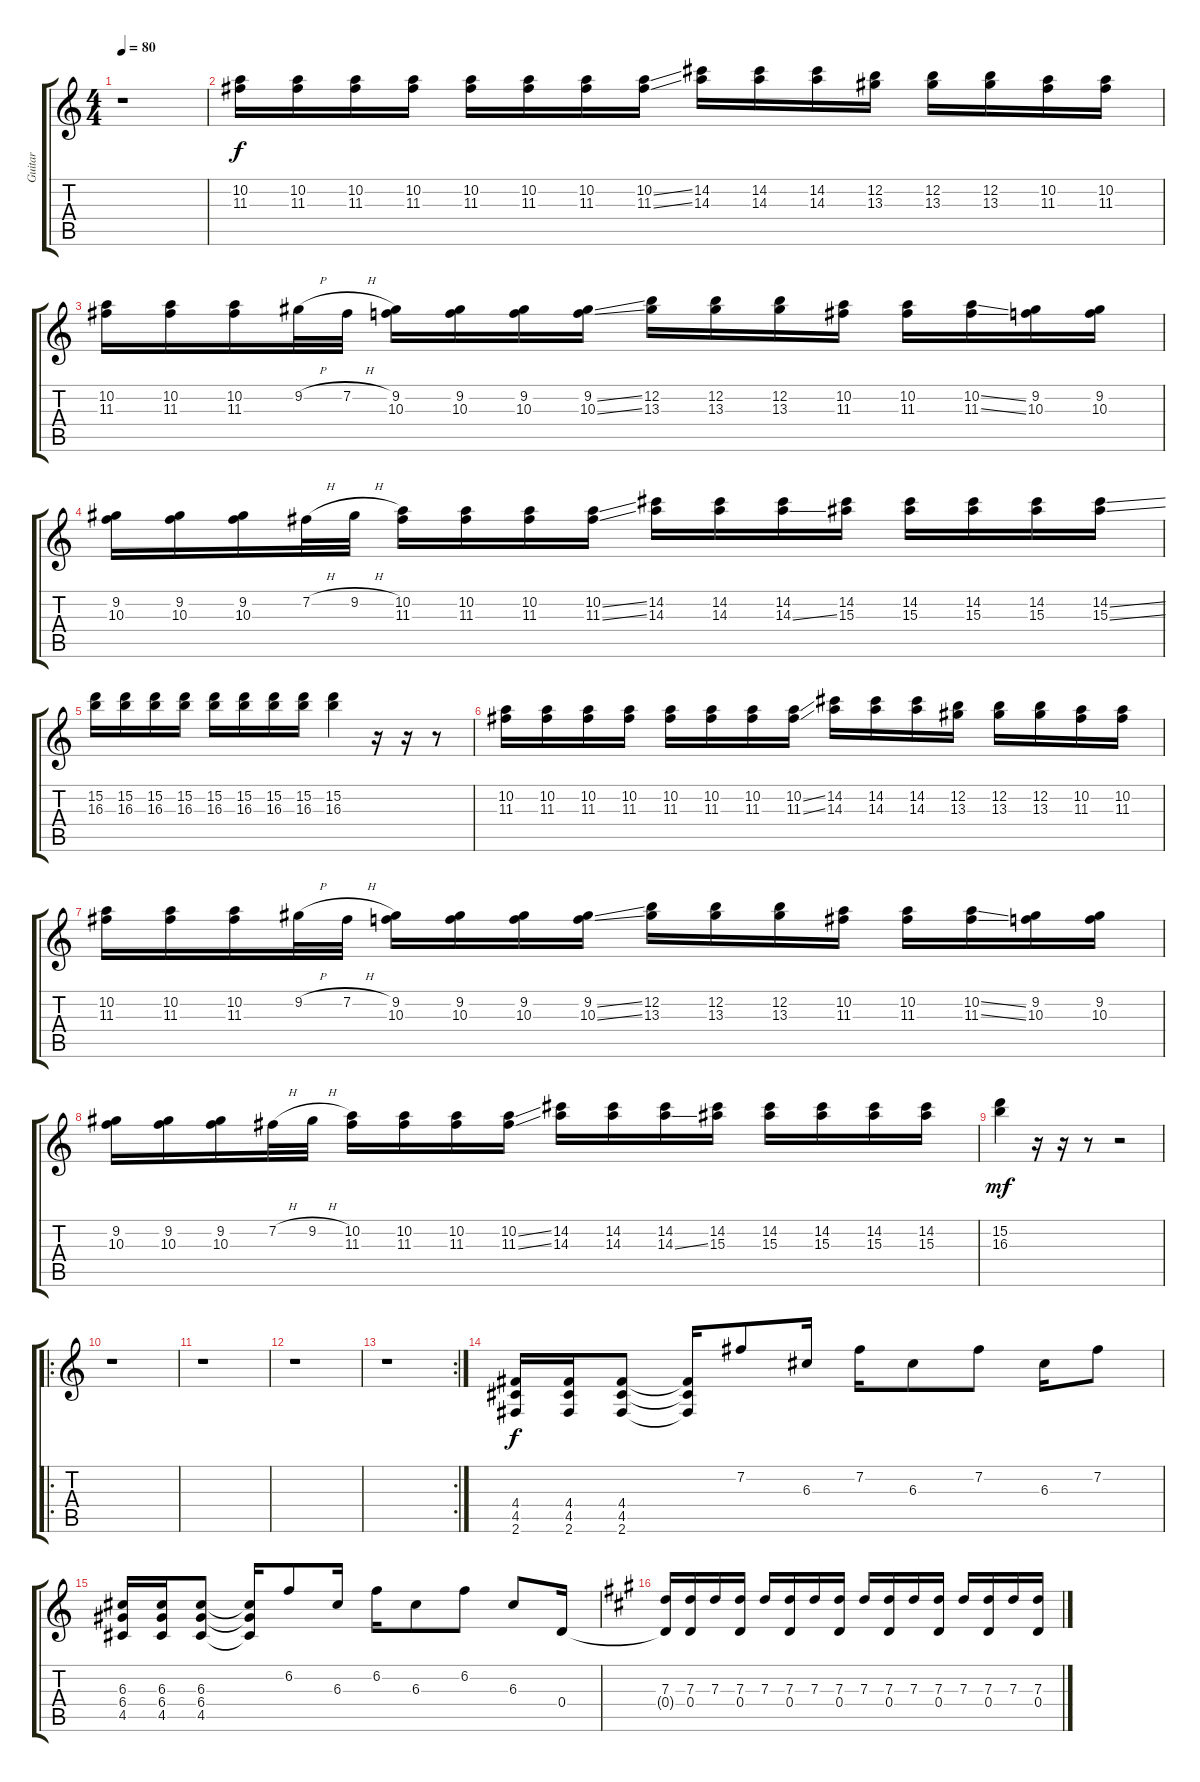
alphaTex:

\track ("Guitar" "Guitar") {instrument distortionguitar}
\staff {score tabs}
\tuning (E4 B3 G3 D3 A2 E2) {hide}
\ts (4 4)
\tempo 80
\clef g2
\ks c
r.1{dy f instrument distortionguitar} |
(10.2 11.3).16 (10.2 11.3).16 (10.2 11.3).16 (10.2 11.3).16 (10.2 11.3).16 (10.2 11.3).16 (10.2 11.3).16 (10.2{ss} 11.3{ss}).16 (14.2 14.3).16 (14.2 14.3).16 (14.2 14.3).16 (12.2 13.3).16 (12.2 13.3).16 (12.2 13.3).16 (10.2 11.3).16 (10.2 11.3).16 |
(10.2 11.3).16 (10.2 11.3).16 (10.2 11.3).16 9.2{h}.32 7.2{h}.32 (9.2 10.3).16 (9.2 10.3).16 (9.2 10.3).16 (9.2{ss} 10.3{ss}).16 (12.2 13.3).16 (12.2 13.3).16 (12.2 13.3).16 (10.2 11.3).16 (10.2 11.3).16 (10.2{ss} 11.3{ss}).16 (9.2 10.3).16 (9.2 10.3).16 |
(9.2 10.3).16 (9.2 10.3).16 (9.2 10.3).16 7.2{h}.32 9.2{h}.32 (10.2 11.3).16 (10.2 11.3).16 (10.2 11.3).16 (10.2{ss} 11.3{ss}).16 (14.2 14.3).16 (14.2 14.3).16 (14.2 14.3{ss}).16 (14.2 15.3).16 (14.2 15.3).16 (14.2 15.3).16 (14.2 15.3).16 (14.2{ss} 15.3{ss}).16 |
(15.2 16.3).16 (15.2 16.3).16 (15.2 16.3).16 (15.2 16.3).16 (15.2 16.3).16 (15.2 16.3).16 (15.2 16.3).16 (15.2 16.3).16 (15.2 16.3).4 r.16 r.16 r.8 |
(10.2 11.3).16 (10.2 11.3).16 (10.2 11.3).16 (10.2 11.3).16 (10.2 11.3).16 (10.2 11.3).16 (10.2 11.3).16 (10.2{ss} 11.3{ss}).16 (14.2 14.3).16 (14.2 14.3).16 (14.2 14.3).16 (12.2 13.3).16 (12.2 13.3).16 (12.2 13.3).16 (10.2 11.3).16 (10.2 11.3).16 |
(10.2 11.3).16 (10.2 11.3).16 (10.2 11.3).16 9.2{h}.32 7.2{h}.32 (9.2 10.3).16 (9.2 10.3).16 (9.2 10.3).16 (9.2{ss} 10.3{ss}).16 (12.2 13.3).16 (12.2 13.3).16 (12.2 13.3).16 (10.2 11.3).16 (10.2 11.3).16 (10.2{ss} 11.3{ss}).16 (9.2 10.3).16 (9.2 10.3).16 |
(9.2 10.3).16 (9.2 10.3).16 (9.2 10.3).16 7.2{h}.32 9.2{h}.32 (10.2 11.3).16 (10.2 11.3).16 (10.2 11.3).16 (10.2{ss} 11.3{ss}).16 (14.2 14.3).16 (14.2 14.3).16 (14.2 14.3{ss}).16 (14.2 15.3).16 (14.2 15.3).16 (14.2 15.3).16 (14.2 15.3).16 (14.2 15.3).16 |
(15.2 16.3).4{dy mf} r.16 r.16 r.8 r.2 |
\ro
r.1 |
r.1 |
r.1 |
\rc 2
r.1 |
(4.4 4.5 2.6).16{dy f} (4.4 4.5 2.6).16 (4.4 4.5 2.6).8 (4.4{t} 4.5{t} 2.6{t}).16 7.2.8 6.3.16 7.2.16 6.3.8 7.2.8 6.3.16 7.2.8 |
(6.3 6.4 4.5).16 (6.3 6.4 4.5).16 (6.3 6.4 4.5).8 (6.3{t} 6.4{t} 4.5{t}).16 6.2.8 6.3.16 6.2.16 6.3.8 6.2.8 6.3.8 0.4.16 |
\ks a
(7.3 0.4{t}).16 (7.3 0.4).16 7.3.16 (7.3 0.4).16 7.3.16 (7.3 0.4).16 7.3.16 (7.3 0.4).16 7.3.16 (7.3 0.4).16 7.3.16 (7.3 0.4).16 7.3.16 (7.3 0.4).16 7.3.16 (7.3 0.4).16
